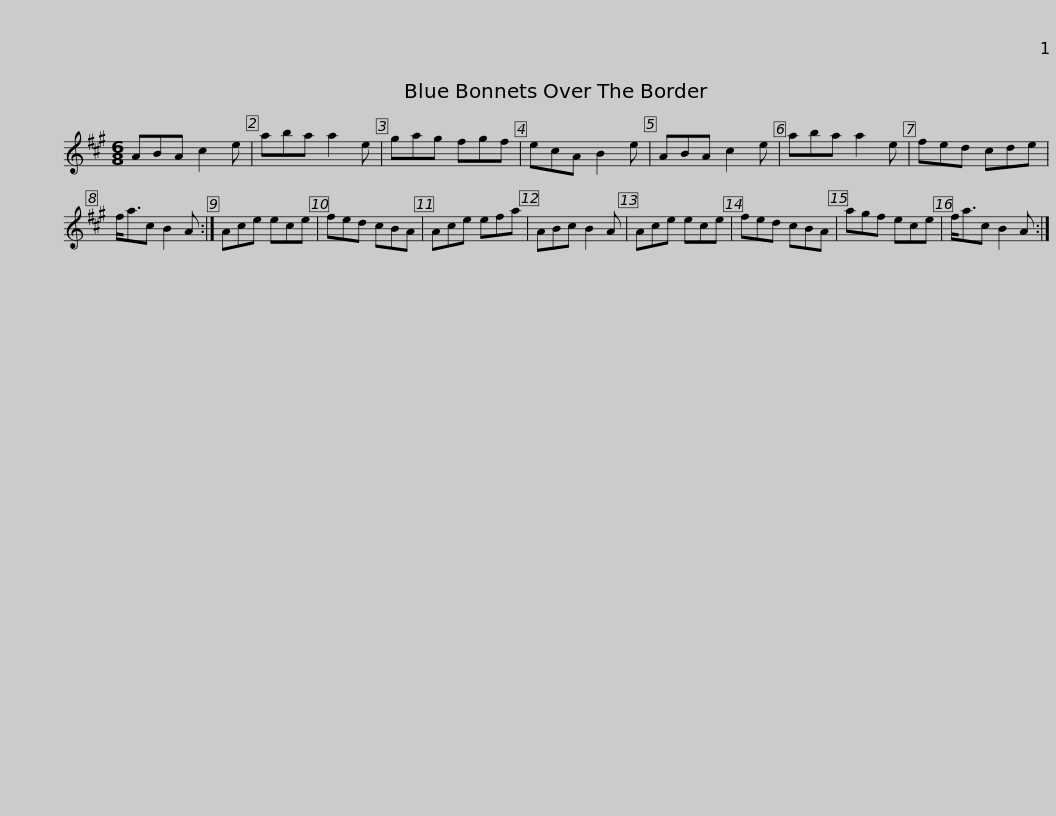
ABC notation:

X:1
L:1/8
M:6/8
I:linebreak $
K:A
V:1 treble
V:1
 ABA c2 e | aba a2 e | gag fgf | ecA B2 e | ABA c2 e | %5
 aba a2 e | fed cde |$ f<ac B2 A :| Ace ece | fed cBA | %10
 Ace efa | ABc B2 A | Ace ece | fed cBA |$ agf ece | %15
 f<ac B2 A :| %16
